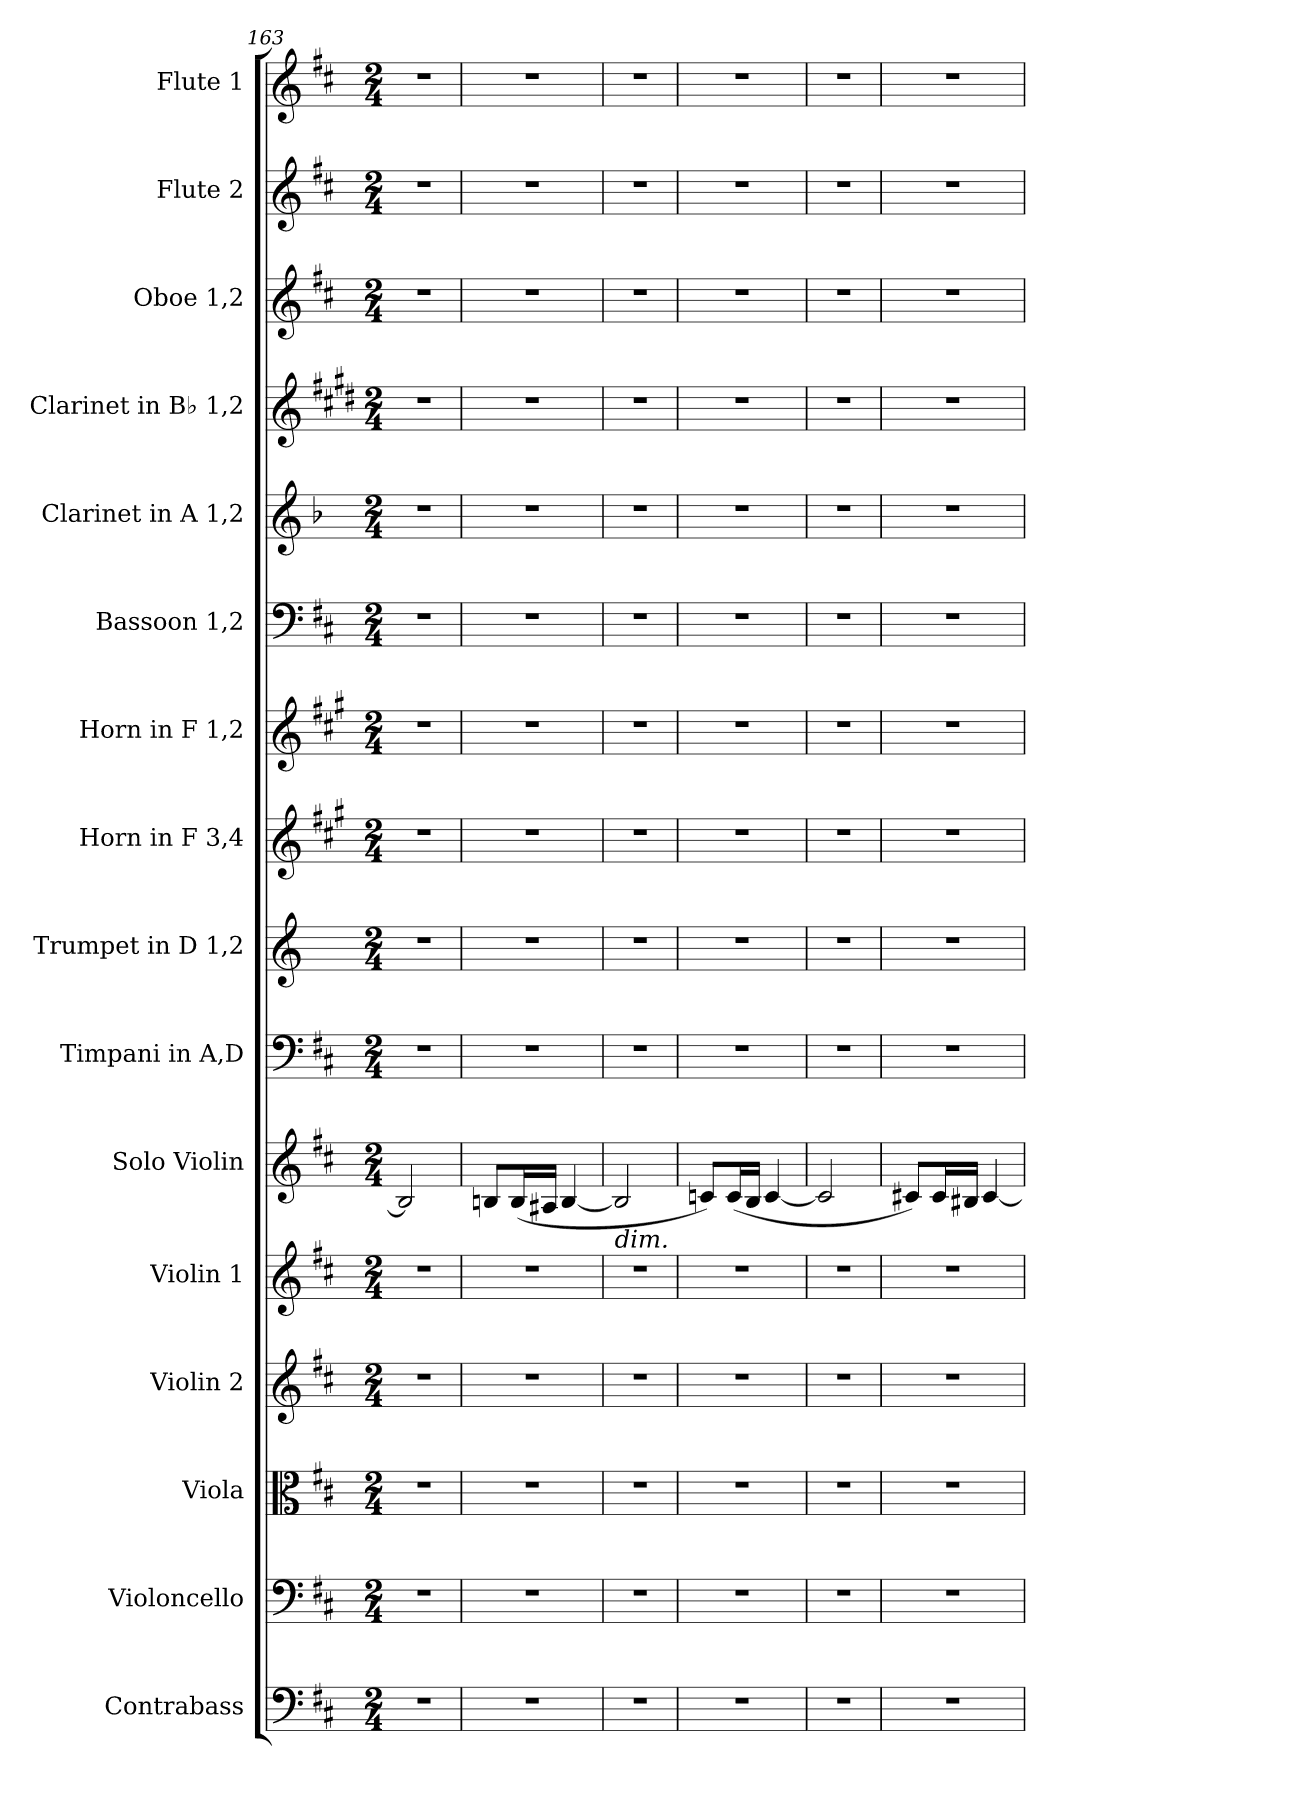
**kern	**kern	**kern	**kern	**kern	**kern	**kern	**kern	**kern	**kern	**kern	**kern	**kern	**kern	**kern	**kern
*part16	*part15	*part14	*part13	*part12	*part11	*part10	*part9	*part8	*part7	*part6	*part5	*part4	*part3	*part2	*part1
*staff16	*staff15	*staff14	*staff13	*staff12	*staff11	*staff10	*staff9	*staff8	*staff7	*staff6	*staff5	*staff4	*staff3	*staff2	*staff1
*I"Contrabass	*I"Violoncello	*I"Viola	*I"Violin 2	*I"Violin 1	*I"Solo Violin	*I"Timpani in A,D	*I"Trumpet in D 1,2	*I"Horn in F 3,4	*I"Horn in F 1,2	*I"Bassoon 1,2	*I"Clarinet in A 1,2	*I"Clarinet in B♭ 1,2	*I"Oboe 1,2	*I"Flute 2	*I"Flute 1
*I'Cb.	*I'Vc.	*I'Vla.	*I'Vln. 2	*I'Vln. 1	*I'Solo Vln.	*I'Timp. in A,D	*I'Tpt. in D 1,2	*I'Hn. in F 3,4	*I'Hn. in F 1,2	*I'Bsn. 1,2	*I'Cl. in A 1,2	*I'Cl. in B♭ 1,2	*I'Ob. 1,2	*I'Fl. 2	*I'Fl. 1
*clefF4	*clefF4	*clefC3	*clefG2	*clefG2	*clefG2	*clefF4	*clefG2	*clefG2	*clefG2	*clefF4	*clefG2	*clefG2	*clefG2	*clefG2	*clefG2
*ITrd7c12	*	*	*	*	*	*	*ITrd-1c-2	*ITrd4c7	*ITrd4c7	*	*ITrd2c3	*ITrd1c2	*	*	*
*k[f#c#]	*k[f#c#]	*k[f#c#]	*k[f#c#]	*k[f#c#]	*k[f#c#]	*k[f#c#]	*k[f#c#]	*k[f#c#]	*k[f#c#]	*k[f#c#]	*k[f#c#]	*k[f#c#]	*k[f#c#]	*k[f#c#]	*k[f#c#]
*M2/4	*M2/4	*M2/4	*M2/4	*M2/4	*M2/4	*M2/4	*M2/4	*M2/4	*M2/4	*M2/4	*M2/4	*M2/4	*M2/4	*M2/4	*M2/4
=163	=163	=163	=163	=163	=163	=163	=163	=163	=163	=163	=163	=163	=163	=163	=163
2r	2r	2r	2r	2r	2B-/]	2r	2r	2r	2r	2r	2r	2r	2r	2r	2r
=164	=164	=164	=164	=164	=164	=164	=164	=164	=164	=164	=164	=164	=164	=164	=164
2r	2r	2r	2r	2r	8Bn/L	2r	2r	2r	2r	2r	2r	2r	2r	2r	2r
.	.	.	.	.	(<16B/L	.	.	.	.	.	.	.	.	.	.
.	.	.	.	.	16A#X/JJ	.	.	.	.	.	.	.	.	.	.
.	.	.	.	.	[4B/	.	.	.	.	.	.	.	.	.	.
=165	=165	=165	=165	=165	=165	=165	=165	=165	=165	=165	=165	=165	=165	=165	=165
!	!	!	!	!	!LO:TX:b:i:t=dim.	!	!	!	!	!	!	!	!	!	!
2r	2r	2r	2r	2r	2B/]	2r	2r	2r	2r	2r	2r	2r	2r	2r	2r
=166	=166	=166	=166	=166	=166	=166	=166	=166	=166	=166	=166	=166	=166	=166	=166
*	*	*	*	*	*	*	*	*	*	*	*	*	*	*	*MM100
2r	2r	2r	2r	2r	8cn/L)	2r	2r	2r	2r	2r	2r	2r	2r	2r	2r
.	.	.	.	.	(<16c/L	.	.	.	.	.	.	.	.	.	.
.	.	.	.	.	16B/JJ	.	.	.	.	.	.	.	.	.	.
.	.	.	.	.	[4c/	.	.	.	.	.	.	.	.	.	.
=167	=167	=167	=167	=167	=167	=167	=167	=167	=167	=167	=167	=167	=167	=167	=167
2r	2r	2r	2r	2r	2c/]	2r	2r	2r	2r	2r	2r	2r	2r	2r	2r
=168	=168	=168	=168	=168	=168	=168	=168	=168	=168	=168	=168	=168	=168	=168	=168
*	*	*	*	*	*	*	*	*	*	*	*	*	*	*	*MM80
2r	2r	2r	2r	2r	8c#X/L)	2r	2r	2r	2r	2r	2r	2r	2r	2r	2r
.	.	.	.	.	16c#/L	.	.	.	.	.	.	.	.	.	.
.	.	.	.	.	16B#X/JJ	.	.	.	.	.	.	.	.	.	.
.	.	.	.	.	[4c#/	.	.	.	.	.	.	.	.	.	.
=	=	=	=	=	=	=	=	=	=	=	=	=	=	=	=
*-	*-	*-	*-	*-	*-	*-	*-	*-	*-	*-	*-	*-	*-	*-	*-
